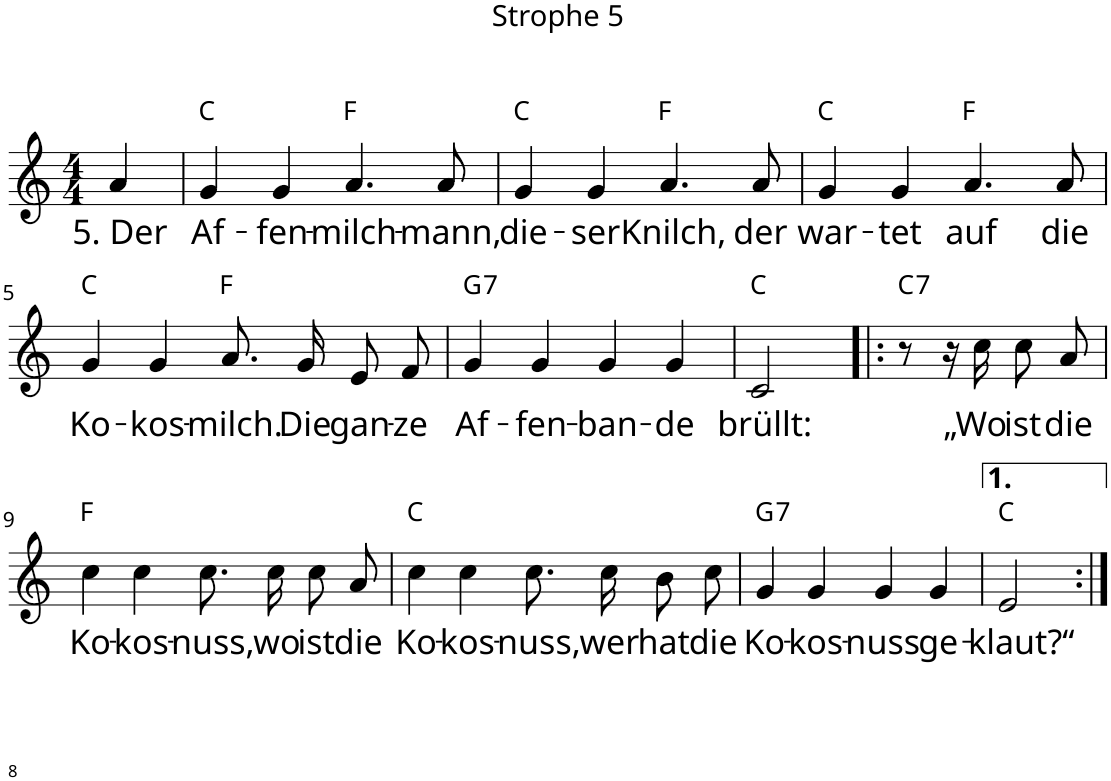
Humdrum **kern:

**kern	**text	**harte
*part1	*part1	*part1
*staff1	*staff1	*
*I"Soprano	*	*
*I'S.	*	*
!!LO:PB:g=z
*clefG2	*	*
*k[]	*	*
*M4/4	*	*
=1	=1	=1
!	!LO:LY:b	!
4a/	5. Der	.
=2	=2	=2
!	!LO:LY:b	!
4g/	Af-	C:maj
!	!LO:LY:b	!
4g/	-fen-	.
!	!LO:LY:b	!
4.a/	-milch-	F:maj
!	!LO:LY:b	!
8a/	-mann,	.
=3	=3	=3
!	!LO:LY:b	!
4g/	die-	C:maj
!	!LO:LY:b	!
4g/	-ser	.
!	!LO:LY:b	!
4.a/	Knilch,	F:maj
!	!LO:LY:b	!
8a/	der	.
=4	=4	=4
!	!LO:LY:b	!
4g/	war-	C:maj
!	!LO:LY:b	!
4g/	-tet	.
!	!LO:LY:b	!
4.a/	auf	F:maj
!	!LO:LY:b	!
8a/	die	.
!!LO:LB:g=z
=5	=5	=5
!	!LO:LY:b	!
4g/	Ko-	C:maj
!	!LO:LY:b	!
4g/	-kos-	.
!	!LO:LY:b	!
8.a/L	-milch.	F:maj
!	!LO:LY:b	!
16g/Jk	Die	.
!	!LO:LY:b	!
8e/L	gan-	.
!	!LO:LY:b	!
8f/J	-ze	.
=6	=6	=6
!	!LO:LY:b	!LO:H:kt=7
4g/	Af-	G:7
!	!LO:LY:b	!
4g/	-fen-	.
!	!LO:LY:b	!
4g/	-ban-	.
!	!LO:LY:b	!
4g/	-de	.
=7	=7	=7
!	!LO:LY:b	!
2c/	brüllt:	C:maj
=8!|:	=8!|:	=8!|:
!	!	!LO:H:kt=7
8r	.	C:7
16r	.	.
!	!LO:LY:b	!
16cc\	„Wo	.
!	!LO:LY:b	!
8cc\L	ist	.
!	!LO:LY:b	!
8a\J	die	.
!!LO:LB:g=z
=9	=9	=9
!	!LO:LY:b	!
4cc\	Ko-	F:maj
!	!LO:LY:b	!
4cc\	-kos-	.
!	!LO:LY:b	!
8.cc\L	-nuss,	.
!	!LO:LY:b	!
16cc\Jk	wo	.
!	!LO:LY:b	!
8cc\L	ist	.
!	!LO:LY:b	!
8a\J	die	.
=10	=10	=10
!	!LO:LY:b	!
4cc\	Ko-	C:maj
!	!LO:LY:b	!
4cc\	-kos-	.
!	!LO:LY:b	!
8.cc\L	-nuss,	.
!	!LO:LY:b	!
16cc\Jk	wer	.
!	!LO:LY:b	!
8b\L	hat	.
!	!LO:LY:b	!
8cc\J	die	.
=11	=11	=11
!	!LO:LY:b	!LO:H:kt=7
4g/	Ko-	G:7
!	!LO:LY:b	!
4g/	-kos-	.
!	!LO:LY:b	!
4g/	-nuss	.
!	!LO:LY:b	!
4g/	ge-	.
=12	=12	=12
!	!LO:LY:b	!
2e/	-klaut?“	C:maj
=:|!	=:|!	=:|!
*-	*-	*-
